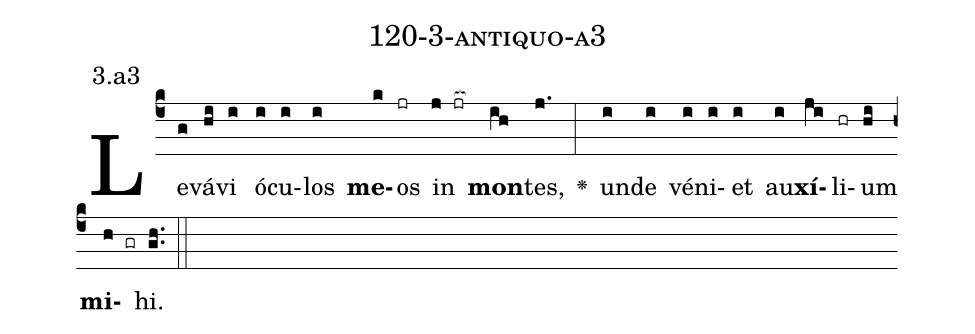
name: 120-3-antiquo-a3;
annotation: 3.a3;
%%
(c4)Le(g)vá(hi)vi(i) ó(i)cu(i)los(i) <b>me</b>(k)os(jr) in(j jr[ocb:1{]) <b>mon</b>(ih[ocb:0}])tes,(j.) <v>\greheightstar</v>(:) un(i)de(i) vé(i)ni(i)et(i) au(i)<b>xí</b>(ji)li(hr)um(hi) <b>mi</b>(h gr)hi.(gh..) (::)


%E(i) u(i) o(ji) u(hi) a(h) e.(gh..) (::)
